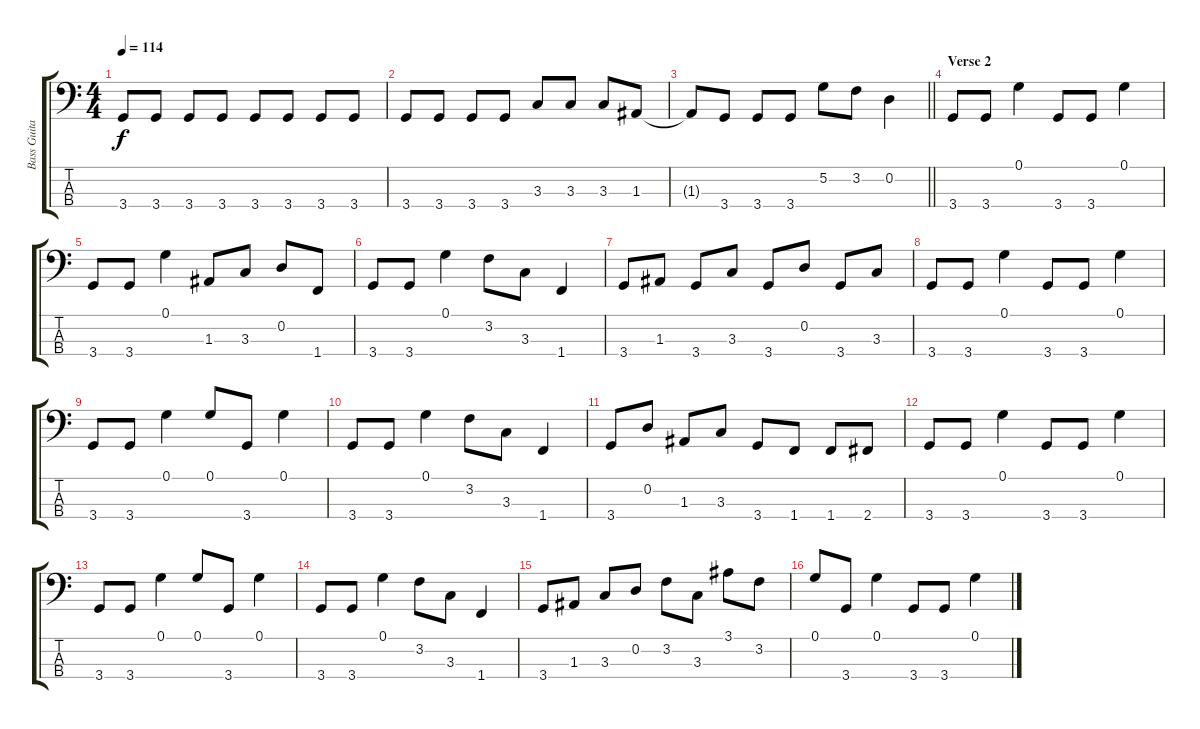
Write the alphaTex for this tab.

\track ("Bass Guitar" "Bass Guita") {instrument electricbasspick}
\staff {score tabs}
\tuning (G2 D2 A1 E1) {hide}
\ts (4 4)
\tempo 114
\clef f4
\ks c
3.4.8{dy f} 3.4.8 3.4.8 3.4.8 3.4.8 3.4.8 3.4.8 3.4.8 |
3.4.8 3.4.8 3.4.8 3.4.8 3.3.8 3.3.8 3.3.8 1.3.8 |
\barLineRight lightlight
1.3{t}.8 3.4.8 3.4.8 3.4.8 5.2.8 3.2.8 0.2.4 |
\section ("" "Verse 2")
3.4.8 3.4.8 0.1.4 3.4.8 3.4.8 0.1.4 |
3.4.8 3.4.8 0.1.4 1.3.8 3.3.8 0.2.8 1.4.8 |
3.4.8 3.4.8 0.1.4 3.2.8 3.3.8 1.4.4 |
3.4.8 1.3.8 3.4.8 3.3.8 3.4.8 0.2.8 3.4.8 3.3.8 |
3.4.8 3.4.8 0.1.4 3.4.8 3.4.8 0.1.4 |
3.4.8 3.4.8 0.1.4 0.1.8 3.4.8 0.1.4 |
3.4.8 3.4.8 0.1.4 3.2.8 3.3.8 1.4.4 |
3.4.8 0.2.8 1.3.8 3.3.8 3.4.8 1.4.8 1.4.8 2.4.8 |
3.4.8 3.4.8 0.1.4 3.4.8 3.4.8 0.1.4 |
3.4.8 3.4.8 0.1.4 0.1.8 3.4.8 0.1.4 |
3.4.8 3.4.8 0.1.4 3.2.8 3.3.8 1.4.4 |
3.4.8 1.3.8 3.3.8 0.2.8 3.2.8 3.3.8 3.1.8 3.2.8 |
0.1.8 3.4.8 0.1.4 3.4.8 3.4.8 0.1.4
